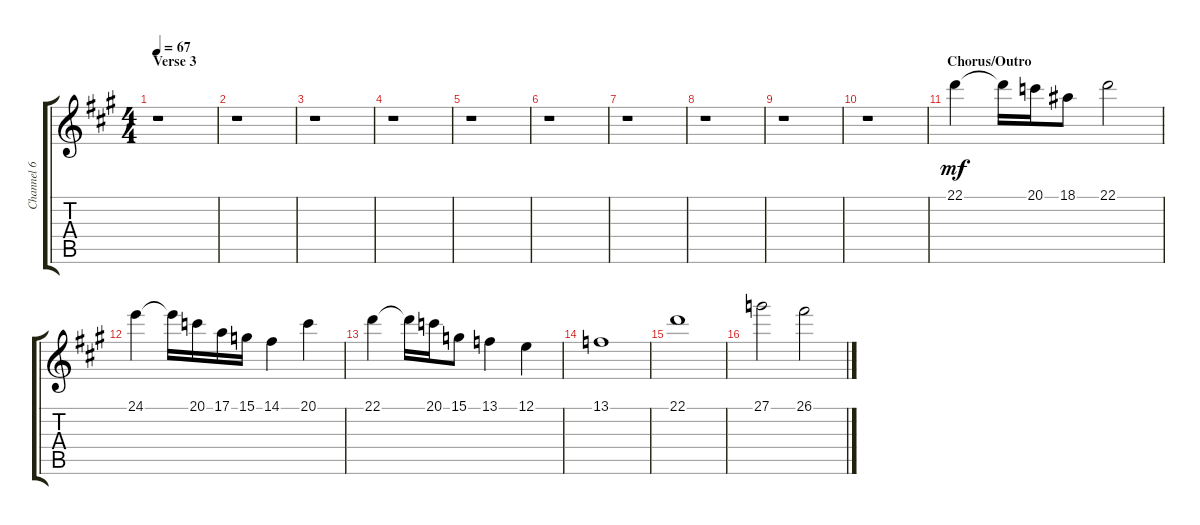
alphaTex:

\track ("Channel 6" "Channel 6") {instrument flute}
\staff {score tabs}
\tuning (E4 B3 G3 D3 A2 E2) {hide}
\ts (4 4)
\section ("" "Verse 3")
\tempo 67
\clef g2
\ks f#minor
r.1{dy mf} |
r.1 |
r.1 |
r.1 |
r.1 |
r.1 |
r.1 |
r.1 |
r.1 |
r.1 |
\section ("" "Chorus/Outro")
22.1.4 22.1{t}.16 20.1.16 18.1.8 22.1.2 |
24.1.4 24.1{t}.16 20.1.16 17.1.16 15.1.16 14.1.4 20.1.4 |
22.1.4 22.1{t}.16 20.1.16 15.1.8 13.1.4 12.1.4 |
13.1.1 |
22.1.1 |
27.1.2 26.1.2
